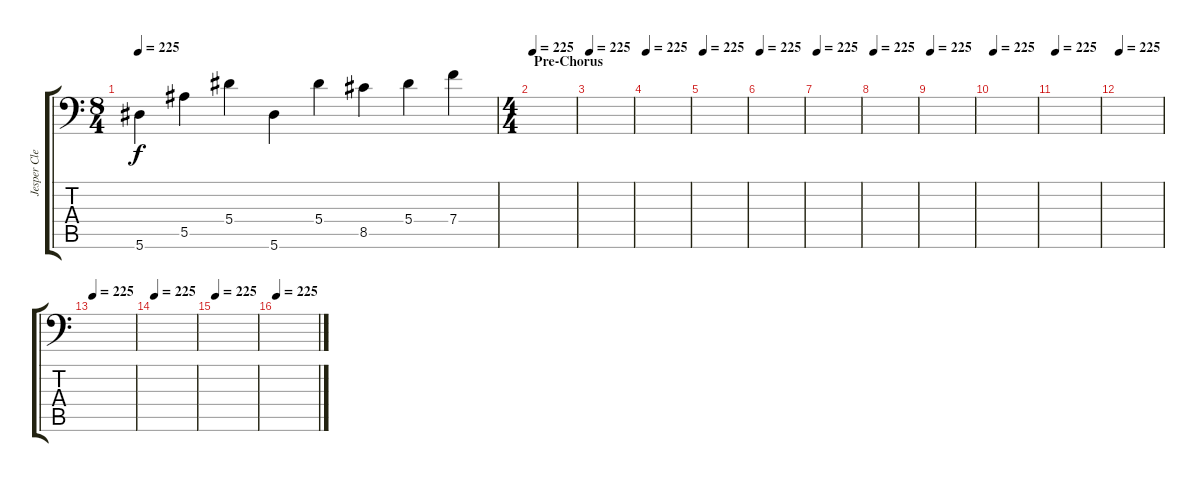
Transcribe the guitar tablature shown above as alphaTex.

\track ("Jesper Clean" "Jesper Cle") {instrument electricguitarclean}
\staff {score tabs}
\tuning (C4 G3 Eb3 Bb2 F2 Bb1) {hide}
\ts (8 4)
\tempo 225
\clef f4
\ks c
5.6.4{dy f} 5.5.4 5.4.4 5.6.4 5.4.4 8.5.4 5.4.4 7.4.4 |
\ts (4 4)
\section ("" "Pre-Chorus")
\tempo 225
|
\tempo 225
|
\tempo 225
|
\tempo 225
|
\tempo 225
|
\tempo 225
|
\tempo 225
|
\tempo 225
|
\tempo 225
|
\tempo 225
|
\tempo 225
|
\tempo 225
|
\tempo 225
|
\tempo 225
|
\tempo 225
